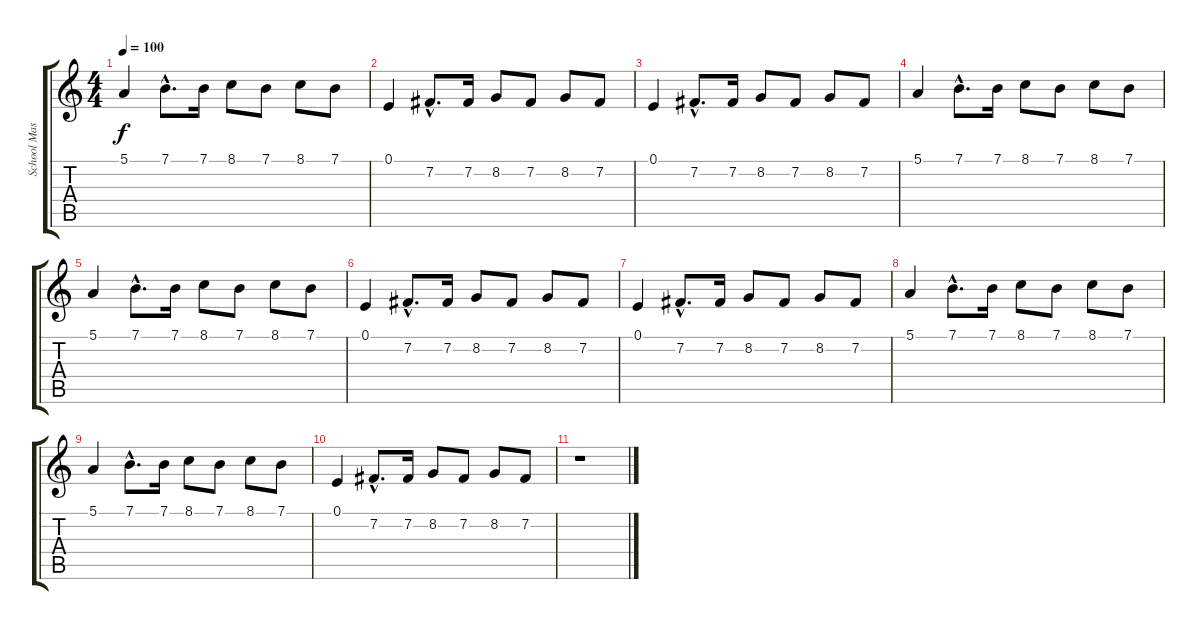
\track ("School Master" "School Mas") {instrument tuba}
\staff {score tabs}
\tuning (E4 B3 G3 D3 A2 E2) {hide}
\ts (4 4)
\tempo 100
\clef g2
\ks c
5.1.4{dy f} 7.1{hac}.8{d} 7.1.16 8.1.8 7.1.8 8.1.8 7.1.8 |
0.1.4 7.2{hac}.8{d} 7.2.16{volume 5} 8.2.8 7.2.8{volume 5} 8.2.8{volume 4} 7.2.8{volume 4} |
0.1.4 7.2{hac}.8{d} 7.2.16 8.2.8 7.2.8 8.2.8 7.2.8 |
5.1.4 7.1{hac}.8{d} 7.1.16{volume 4} 8.1.8{volume 4} 7.1.8{volume 4} 8.1.8{volume 4} 7.1.8 |
5.1.4{volume 3} 7.1{hac}.8{d volume 3} 7.1.16{volume 3} 8.1.8 7.1.8 8.1.8 7.1.8 |
0.1.4 7.2{hac}.8{d} 7.2.16 8.2.8 7.2.8 8.2.8 7.2.8 |
0.1.4{volume 2} 7.2{hac}.8{d volume 1} 7.2.16{volume 0} 8.2.8{volume 0} 7.2.8 8.2.8 7.2.8 |
5.1.4 7.1{hac}.8{d} 7.1.16 8.1.8 7.1.8 8.1.8 7.1.8 |
5.1.4 7.1{hac}.8{d} 7.1.16 8.1.8 7.1.8 8.1.8 7.1.8 |
0.1.4 7.2{hac}.8{d} 7.2.16 8.2.8 7.2.8 8.2.8 7.2.8 |
r.1
